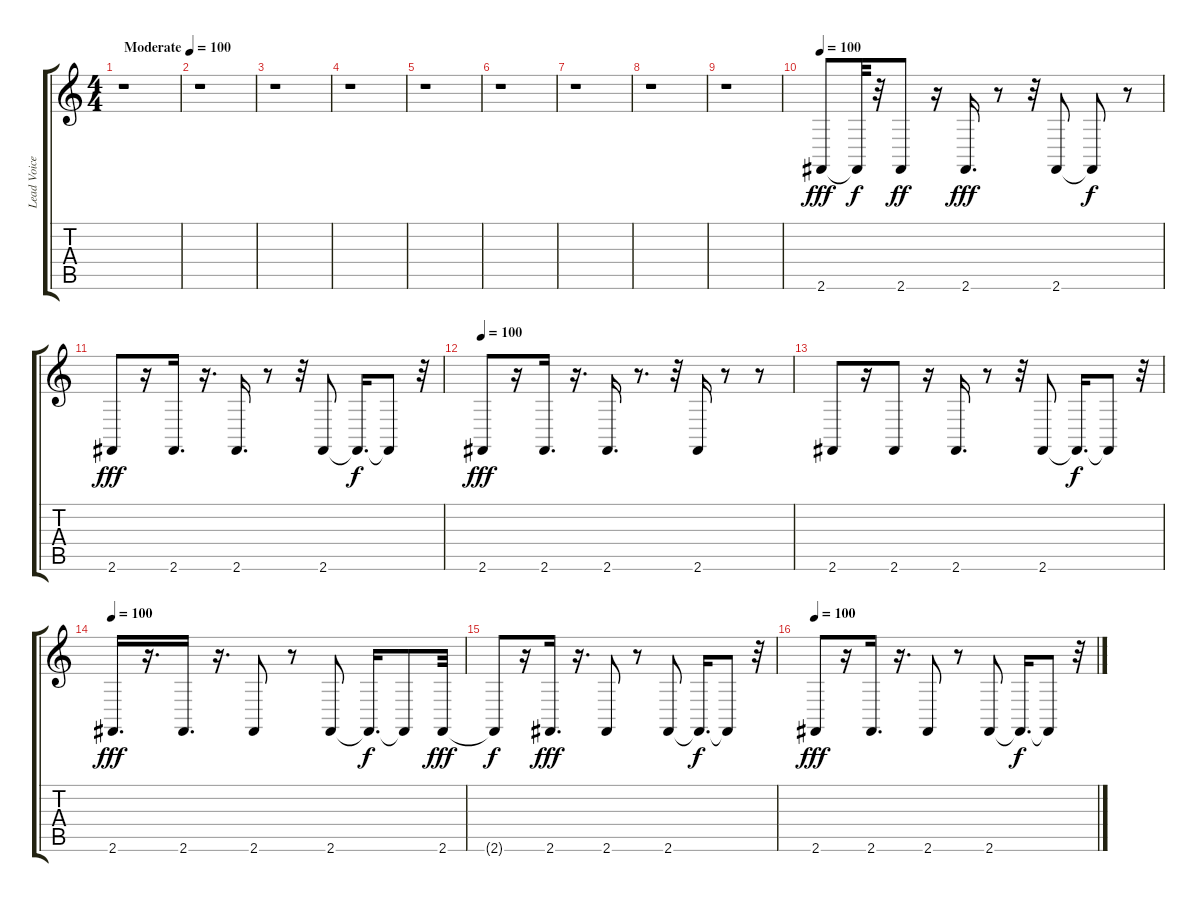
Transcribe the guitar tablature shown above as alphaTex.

\track ("Lead Voice 2" "Lead Voice") {instrument lead6voice}
\staff {score tabs}
\tuning (E4 B3 G3 D3 A2 E2) {hide}
\ts (4 4)
\tempo (100 "Moderate")
\clef g2
\ks c
r.1{dy fff instrument lead6voice} |
r.1 |
r.1 |
r.1 |
r.1 |
r.1 |
r.1 |
r.1 |
r.1 |
\tempo 100
2.6.8 2.6{t}.32{dy f} r.32 2.6.8{dy ff} r.16 2.6.16{d dy fff} r.8 r.32 2.6.8 2.6{t}.8{dy f} r.8 |
2.6.8{dy fff} r.16 2.6.16{d} r.16{d} 2.6.16{d} r.8 r.32 2.6.8 2.6{t}.16{d dy f} 2.6{t}.8 r.32 |
\tempo 100
2.6.8{dy fff} r.16 2.6.16{d} r.16{d} 2.6.16{d} r.8{d} r.32 2.6.16 r.8 r.8 |
2.6.8 r.16 2.6.8 r.16 2.6.16{d} r.8 r.32 2.6.8 2.6{t}.16{d dy f} 2.6{t}.8 r.32 |
\tempo 100
2.6.16{d dy fff} r.16{d} 2.6.16{d} r.16{d} 2.6.8 r.8 2.6.8 2.6{t}.16{d dy f} 2.6{t}.8 2.6.32{dy fff} |
2.6{t}.8{dy f} r.16 2.6.16{d dy fff} r.16{d} 2.6.8 r.8 2.6.8 2.6{t}.16{d dy f} 2.6{t}.8 r.32 |
\tempo 100
2.6.8{dy fff} r.16 2.6.16{d} r.16{d} 2.6.8 r.8 2.6.8 2.6{t}.16{d dy f} 2.6{t}.8 r.32
